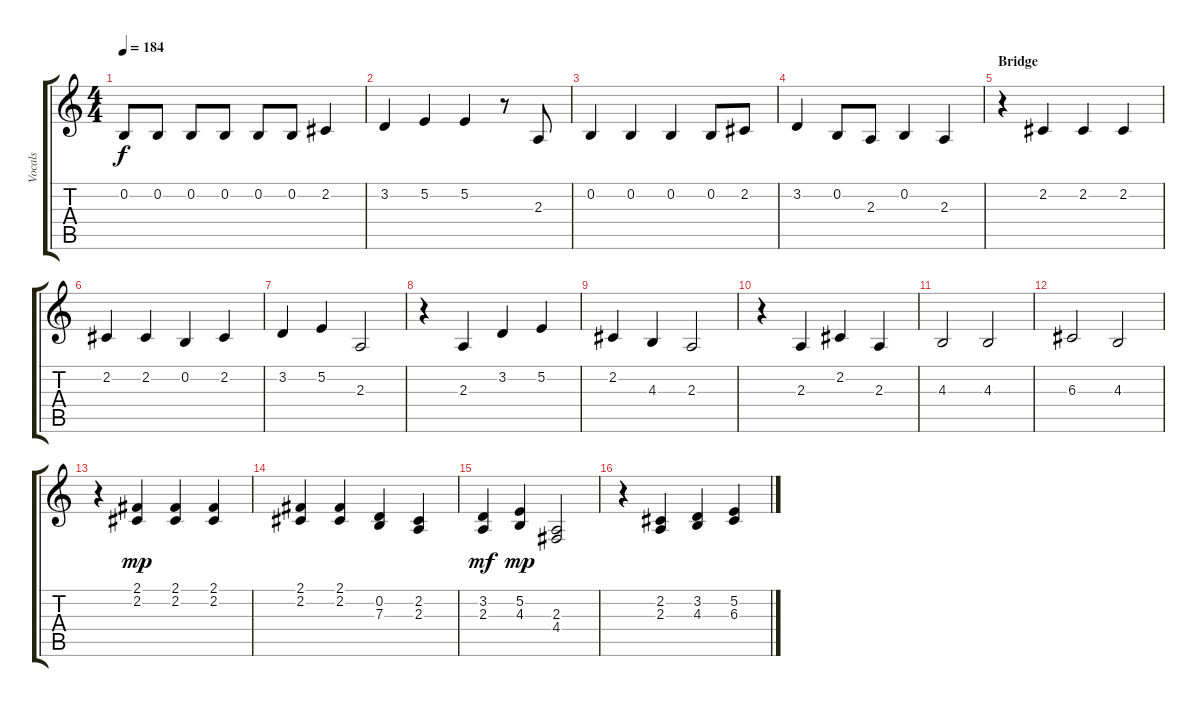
\track ("Vocals" "Vocals") {instrument lead1square}
\staff {score tabs}
\tuning (E4 B3 G3 D3 A2 E2) {hide}
\ts (4 4)
\tempo 184
\clef g2
\ks c
0.2.8{dy f} 0.2.8 0.2.8 0.2.8 0.2.8 0.2.8 2.2.4 |
3.2.4 5.2.4 5.2.4 r.8 2.3.8 |
0.2.4 0.2.4 0.2.4 0.2.8 2.2.8 |
3.2.4 0.2.8 2.3.8 0.2.4 2.3.4 |
\section ("" "Bridge")
r.4 2.2.4 2.2.4 2.2.4 |
2.2.4 2.2.4 0.2.4 2.2.4 |
3.2.4 5.2.4 2.3.2 |
r.4 2.3.4 3.2.4 5.2.4 |
2.2.4 4.3.4 2.3.2 |
r.4 2.3.4 2.2.4 2.3.4 |
4.3.2 4.3.2 |
6.3.2 4.3.2 |
r.4 (2.1 2.2).4{dy mp} (2.1 2.2).4 (2.1 2.2).4 |
(2.1 2.2).4 (2.1 2.2).4 (0.2 7.3).4 (2.2 2.3).4 |
(3.2 2.3).4{dy mf} (5.2 4.3).4{dy mp} (2.3 4.4).2 |
r.4 (2.2 2.3).4 (3.2 4.3).4 (5.2 6.3).4
